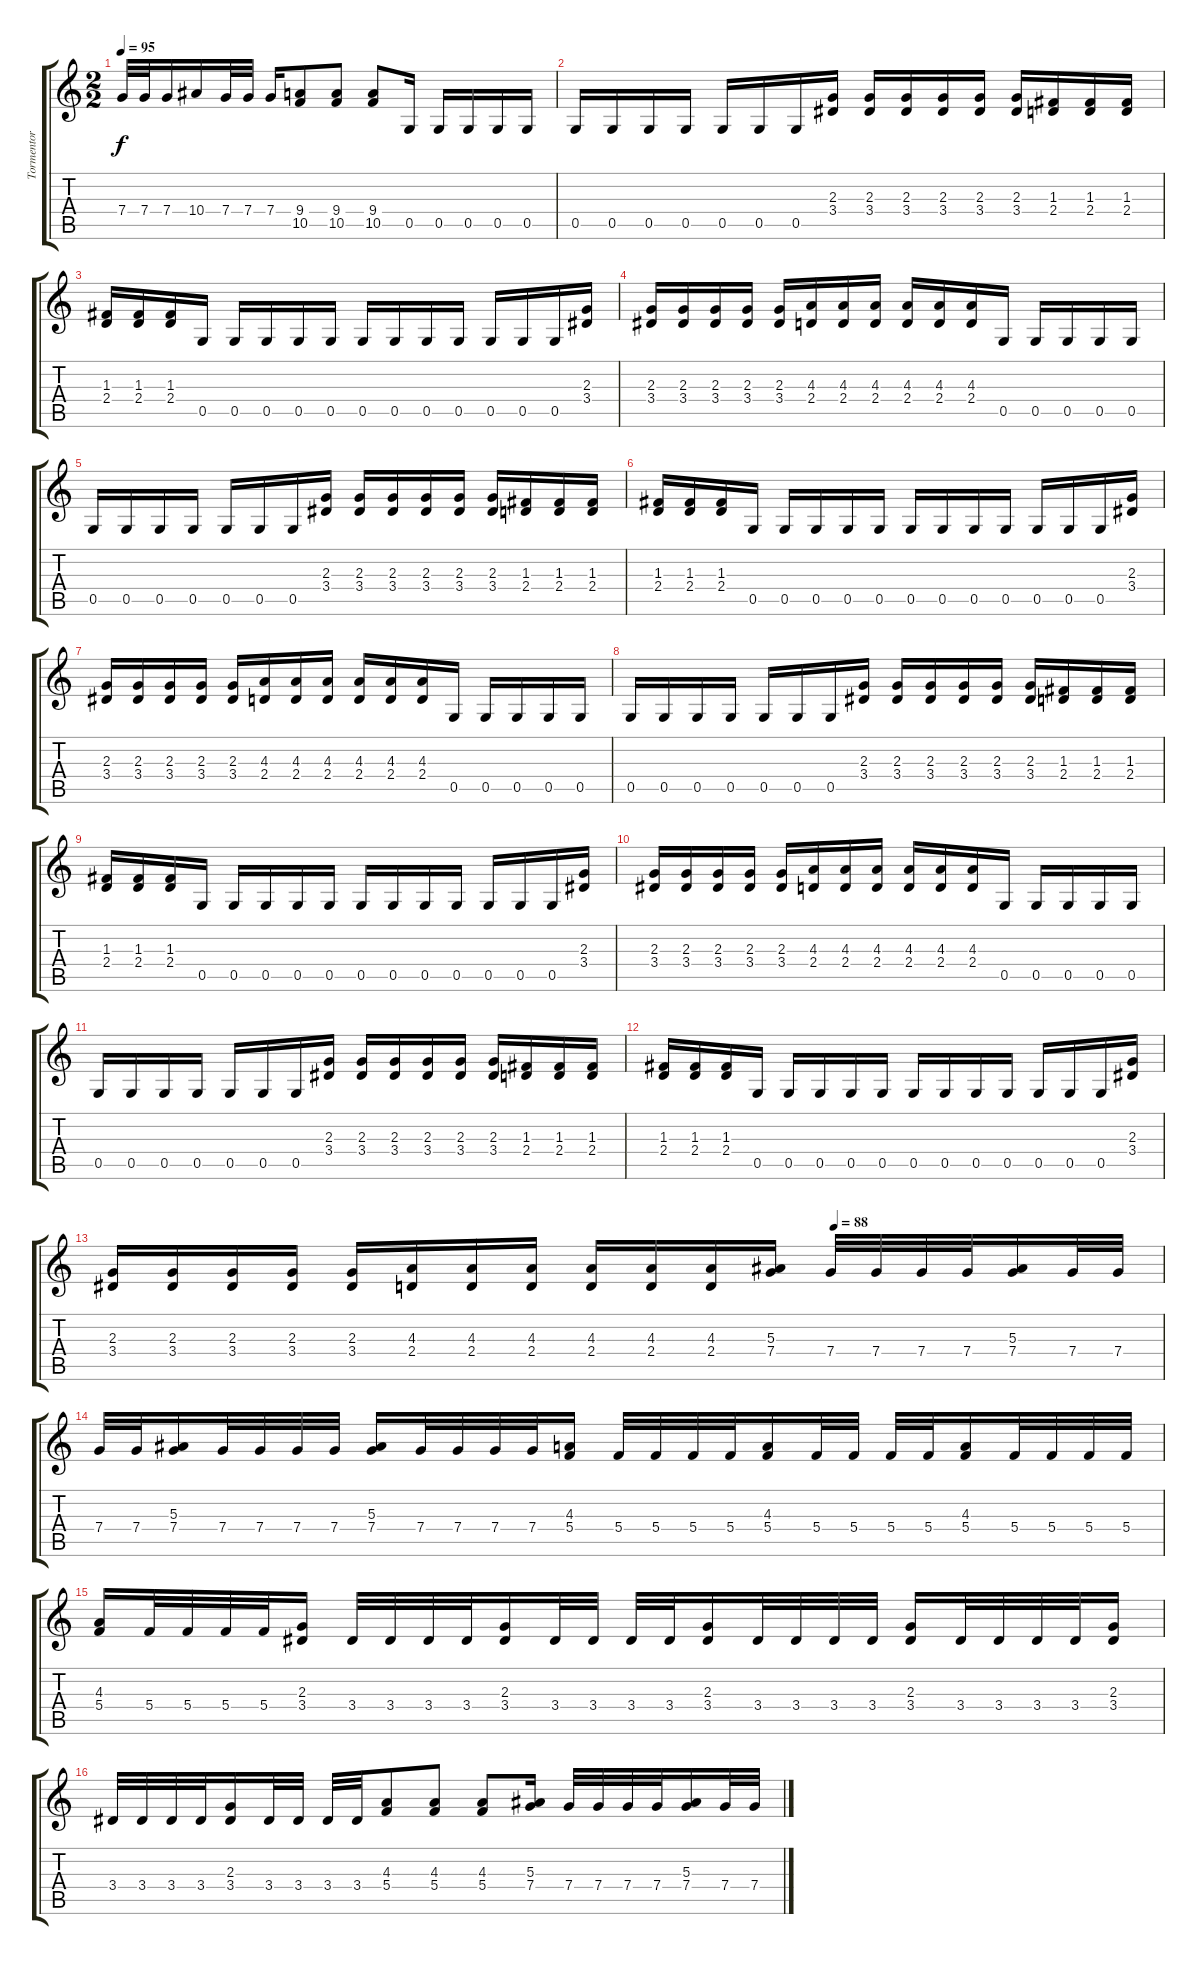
\track ("Tormentor" "Tormentor") {instrument distortionguitar}
\staff {score tabs}
\tuning (D4 A3 F3 C3 G2 D2) {hide}
\ts (2 2)
\tempo 95
\clef g2
\ks c
7.4.32{dy f} 7.4.32 7.4.16 10.4.16 7.4.32 7.4.32 7.4.16 (9.4 10.5).8 (9.4 10.5).8 (9.4 10.5).8 0.5.16 0.5.16 0.5.16 0.5.16 0.5.16 |
0.5.16 0.5.16 0.5.16 0.5.16 0.5.16 0.5.16 0.5.16 (2.3 3.4).16 (2.3 3.4).16 (2.3 3.4).16 (2.3 3.4).16 (2.3 3.4).16 (2.3 3.4).16 (1.3 2.4).16 (1.3 2.4).16 (1.3 2.4).16 |
(1.3 2.4).16 (1.3 2.4).16 (1.3 2.4).16 0.5.16 0.5.16 0.5.16 0.5.16 0.5.16 0.5.16 0.5.16 0.5.16 0.5.16 0.5.16 0.5.16 0.5.16 (2.3 3.4).16 |
(2.3 3.4).16 (2.3 3.4).16 (2.3 3.4).16 (2.3 3.4).16 (2.3 3.4).16 (4.3 2.4).16 (4.3 2.4).16 (4.3 2.4).16 (4.3 2.4).16 (4.3 2.4).16 (4.3 2.4).16 0.5.16 0.5.16 0.5.16 0.5.16 0.5.16 |
0.5.16 0.5.16 0.5.16 0.5.16 0.5.16 0.5.16 0.5.16 (2.3 3.4).16 (2.3 3.4).16 (2.3 3.4).16 (2.3 3.4).16 (2.3 3.4).16 (2.3 3.4).16 (1.3 2.4).16 (1.3 2.4).16 (1.3 2.4).16 |
(1.3 2.4).16 (1.3 2.4).16 (1.3 2.4).16 0.5.16 0.5.16 0.5.16 0.5.16 0.5.16 0.5.16 0.5.16 0.5.16 0.5.16 0.5.16 0.5.16 0.5.16 (2.3 3.4).16 |
(2.3 3.4).16 (2.3 3.4).16 (2.3 3.4).16 (2.3 3.4).16 (2.3 3.4).16 (4.3 2.4).16 (4.3 2.4).16 (4.3 2.4).16 (4.3 2.4).16 (4.3 2.4).16 (4.3 2.4).16 0.5.16 0.5.16 0.5.16 0.5.16 0.5.16 |
0.5.16 0.5.16 0.5.16 0.5.16 0.5.16 0.5.16 0.5.16 (2.3 3.4).16 (2.3 3.4).16 (2.3 3.4).16 (2.3 3.4).16 (2.3 3.4).16 (2.3 3.4).16 (1.3 2.4).16 (1.3 2.4).16 (1.3 2.4).16 |
(1.3 2.4).16 (1.3 2.4).16 (1.3 2.4).16 0.5.16 0.5.16 0.5.16 0.5.16 0.5.16 0.5.16 0.5.16 0.5.16 0.5.16 0.5.16 0.5.16 0.5.16 (2.3 3.4).16 |
(2.3 3.4).16 (2.3 3.4).16 (2.3 3.4).16 (2.3 3.4).16 (2.3 3.4).16 (4.3 2.4).16 (4.3 2.4).16 (4.3 2.4).16 (4.3 2.4).16 (4.3 2.4).16 (4.3 2.4).16 0.5.16 0.5.16 0.5.16 0.5.16 0.5.16 |
0.5.16 0.5.16 0.5.16 0.5.16 0.5.16 0.5.16 0.5.16 (2.3 3.4).16 (2.3 3.4).16 (2.3 3.4).16 (2.3 3.4).16 (2.3 3.4).16 (2.3 3.4).16 (1.3 2.4).16 (1.3 2.4).16 (1.3 2.4).16 |
(1.3 2.4).16 (1.3 2.4).16 (1.3 2.4).16 0.5.16 0.5.16 0.5.16 0.5.16 0.5.16 0.5.16 0.5.16 0.5.16 0.5.16 0.5.16 0.5.16 0.5.16 (2.3 3.4).16 |
\tempo (88 0.6875)
(2.3 3.4).16 (2.3 3.4).16 (2.3 3.4).16 (2.3 3.4).16 (2.3 3.4).16 (4.3 2.4).16 (4.3 2.4).16 (4.3 2.4).16 (4.3 2.4).16 (4.3 2.4).16 (4.3 2.4).16 (5.3 7.4).16 7.4.32 7.4.32 7.4.32 7.4.32 (5.3 7.4).16 7.4.32 7.4.32 |
7.4.32 7.4.32 (5.3 7.4).16 7.4.32 7.4.32 7.4.32 7.4.32 (5.3 7.4).16 7.4.32 7.4.32 7.4.32 7.4.32 (4.3 5.4).16 5.4.32 5.4.32 5.4.32 5.4.32 (4.3 5.4).16 5.4.32 5.4.32 5.4.32 5.4.32 (4.3 5.4).16 5.4.32 5.4.32 5.4.32 5.4.32 |
(4.3 5.4).16 5.4.32 5.4.32 5.4.32 5.4.32 (2.3 3.4).16 3.4.32 3.4.32 3.4.32 3.4.32 (2.3 3.4).16 3.4.32 3.4.32 3.4.32 3.4.32 (2.3 3.4).16 3.4.32 3.4.32 3.4.32 3.4.32 (2.3 3.4).16 3.4.32 3.4.32 3.4.32 3.4.32 (2.3 3.4).16 |
3.4.32 3.4.32 3.4.32 3.4.32 (2.3 3.4).16 3.4.32 3.4.32 3.4.32 3.4.32 (4.3 5.4).8 (4.3 5.4).8 (4.3 5.4).8 (5.3 7.4).16 7.4.32 7.4.32 7.4.32 7.4.32 (5.3 7.4).16 7.4.32 7.4.32
